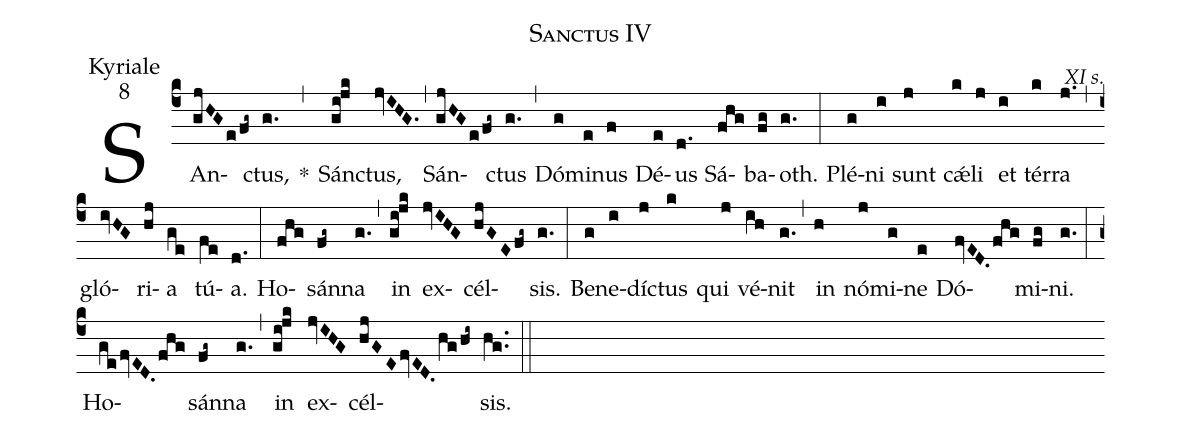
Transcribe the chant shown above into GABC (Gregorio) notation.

name:Sanctus IV;
office-part:Kyriale;
mode:8;
commentary:XI s.;
%%
(c4) SAn(gjHGe/fg~)ctus,(g.) *(,) Sán(gi!jk)ctus,(jvIHG.) (,) Sán(gjHGe/fg~)ctus(g.) (,) Dó(g)mi(e)nus(f) Dé(e)us(d.) Sá(fhg)ba(fg)oth.(g.) (:) Plé(g)ni(i) sunt(j) c<sp>'ae</sp>(k)li(j) et(i) tér(k)ra(j.) (,) gló(ivHG)ri(hj)a(ge) tú(fe)a.(d.) (:) Ho(fhg)sán(fg~)na(g.) (,) in(gi!jk) ex(jvIHG)cél(hjGEfg~)sis.(g.) (:) Be(g)ne(i)díc(j)tus(k) qui(j) vé(ih)nit(g.) (,) in(h) nó(j)mi(g)ne(e) Dó(fvED.fhg)mi(fg)ni.(g.) (:) Ho(gefvED.fhg)sán(fg~)na(g.) (,) in(gi!jk) ex(jvIHG)cél(hjGEfvED.hg/hi~)sis.(hg..) (::)
